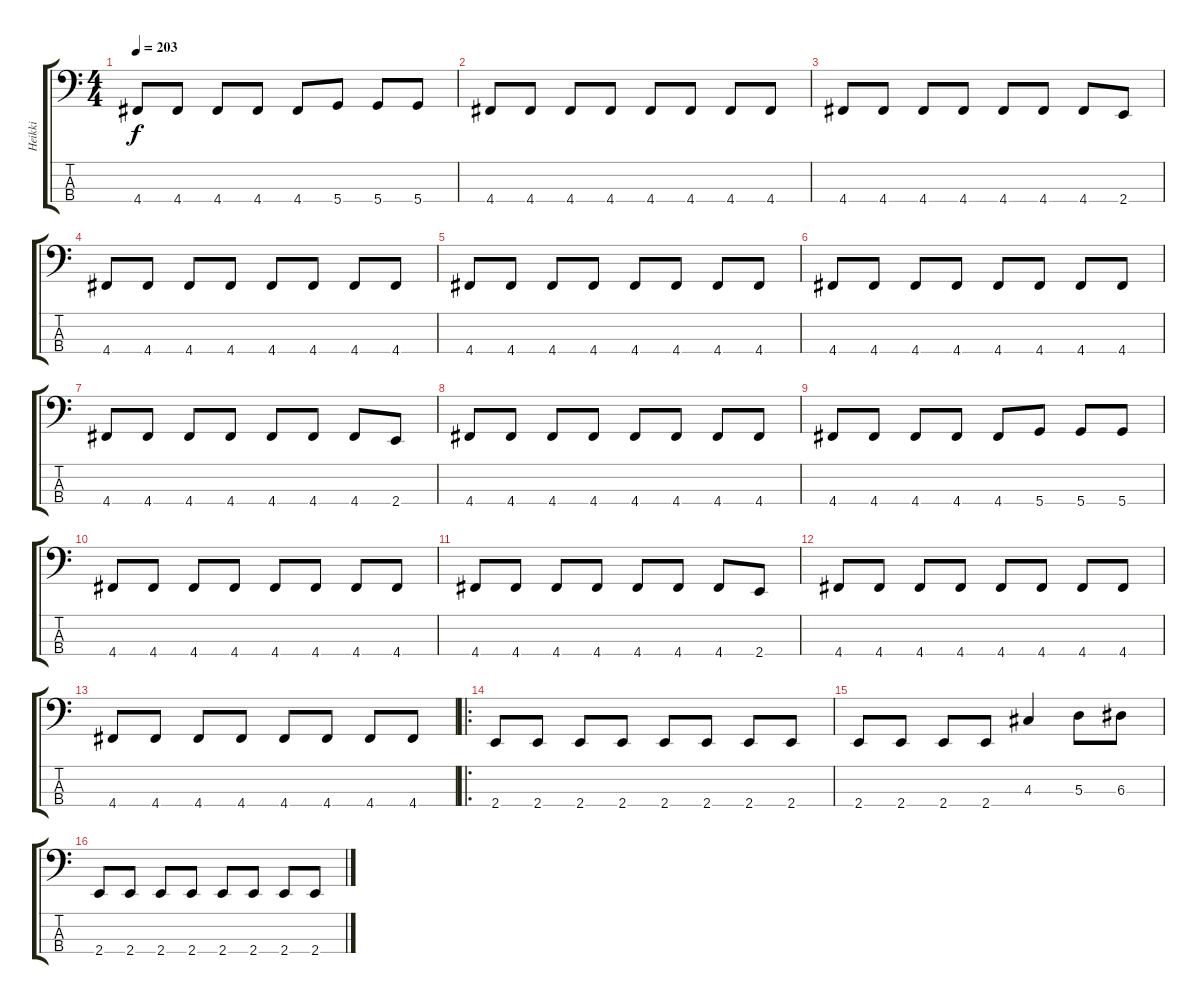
\track ("Heikki" "Heikki") {instrument electricbassfinger}
\staff {score tabs}
\tuning (G2 D2 A1 D1) {hide}
\ts (4 4)
\tempo 203
\clef f4
\ks c
4.4.8{dy f} 4.4.8 4.4.8 4.4.8 4.4.8 5.4.8 5.4.8 5.4.8 |
4.4.8 4.4.8 4.4.8 4.4.8 4.4.8 4.4.8 4.4.8 4.4.8 |
4.4.8 4.4.8 4.4.8 4.4.8 4.4.8 4.4.8 4.4.8 2.4.8 |
4.4.8 4.4.8 4.4.8 4.4.8 4.4.8 4.4.8 4.4.8 4.4.8 |
4.4.8 4.4.8 4.4.8 4.4.8 4.4.8 4.4.8 4.4.8 4.4.8 |
4.4.8 4.4.8 4.4.8 4.4.8 4.4.8 4.4.8 4.4.8 4.4.8 |
4.4.8 4.4.8 4.4.8 4.4.8 4.4.8 4.4.8 4.4.8 2.4.8 |
4.4.8 4.4.8 4.4.8 4.4.8 4.4.8 4.4.8 4.4.8 4.4.8 |
4.4.8 4.4.8 4.4.8 4.4.8 4.4.8 5.4.8 5.4.8 5.4.8 |
4.4.8 4.4.8 4.4.8 4.4.8 4.4.8 4.4.8 4.4.8 4.4.8 |
4.4.8 4.4.8 4.4.8 4.4.8 4.4.8 4.4.8 4.4.8 2.4.8 |
4.4.8 4.4.8 4.4.8 4.4.8 4.4.8 4.4.8 4.4.8 4.4.8 |
4.4.8 4.4.8 4.4.8 4.4.8 4.4.8 4.4.8 4.4.8 4.4.8 |
\ro
2.4.8 2.4.8 2.4.8 2.4.8 2.4.8 2.4.8 2.4.8 2.4.8 |
2.4.8 2.4.8 2.4.8 2.4.8 4.3.4 5.3.8 6.3.8 |
2.4.8 2.4.8 2.4.8 2.4.8 2.4.8 2.4.8 2.4.8 2.4.8
